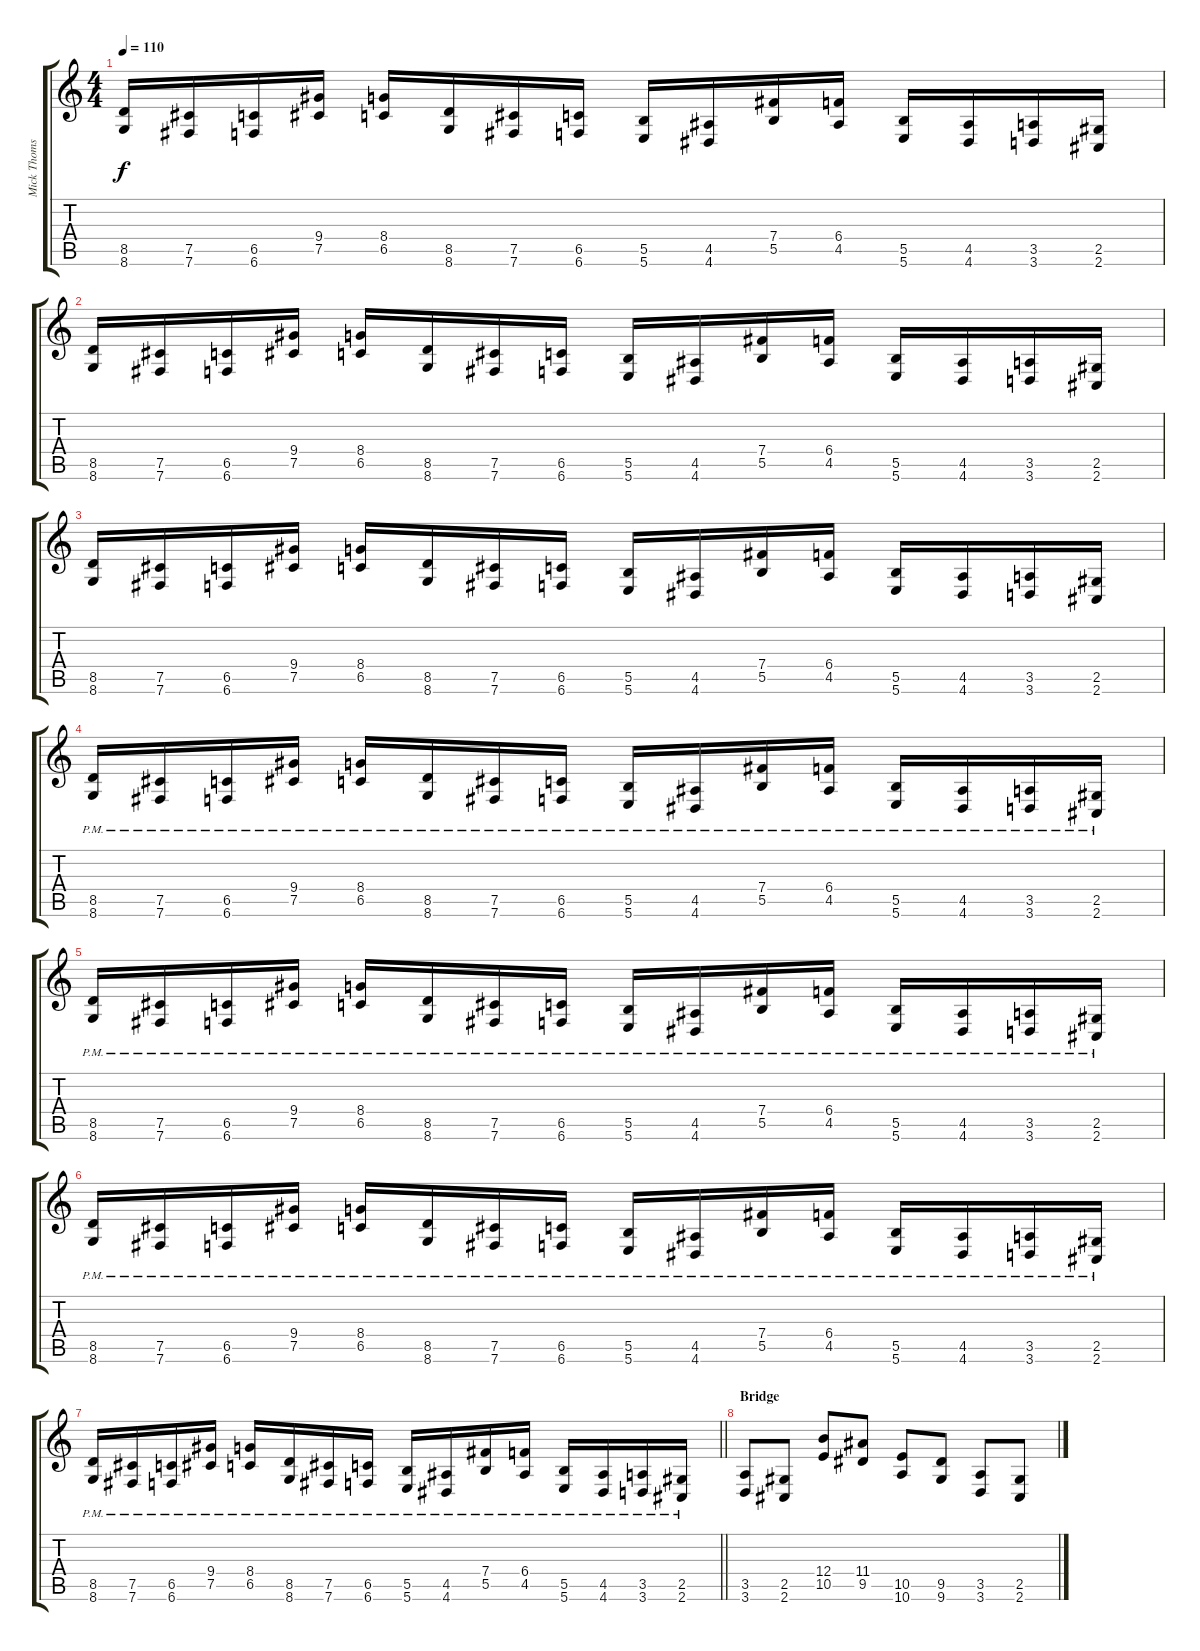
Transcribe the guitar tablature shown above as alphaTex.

\track ("Mick Thomson" "Mick Thoms") {instrument distortionguitar}
\staff {score tabs}
\tuning (Db4 Ab3 E3 B2 Gb2 B1) {hide}
\ts (4 4)
\tempo 110
\clef g2
\ks c
(8.5 8.6).16{dy f} (7.5 7.6).16 (6.5 6.6).16 (9.4 7.5).16 (8.4 6.5).16 (8.5 8.6).16 (7.5 7.6).16 (6.5 6.6).16 (5.5 5.6).16 (4.5 4.6).16 (7.4 5.5).16 (6.4 4.5).16 (5.5 5.6).16 (4.5 4.6).16 (3.5 3.6).16 (2.5 2.6).16 |
(8.5 8.6).16 (7.5 7.6).16 (6.5 6.6).16 (9.4 7.5).16 (8.4 6.5).16 (8.5 8.6).16 (7.5 7.6).16 (6.5 6.6).16 (5.5 5.6).16 (4.5 4.6).16 (7.4 5.5).16 (6.4 4.5).16 (5.5 5.6).16 (4.5 4.6).16 (3.5 3.6).16 (2.5 2.6).16 |
(8.5 8.6).16 (7.5 7.6).16 (6.5 6.6).16 (9.4 7.5).16 (8.4 6.5).16 (8.5 8.6).16 (7.5 7.6).16 (6.5 6.6).16 (5.5 5.6).16 (4.5 4.6).16 (7.4 5.5).16 (6.4 4.5).16 (5.5 5.6).16 (4.5 4.6).16 (3.5 3.6).16 (2.5 2.6).16 |
(8.5{pm} 8.6{pm}).16 (7.5{pm} 7.6{pm}).16 (6.5{pm} 6.6{pm}).16 (9.4{pm} 7.5{pm}).16 (8.4{pm} 6.5{pm}).16 (8.5{pm} 8.6{pm}).16 (7.5{pm} 7.6{pm}).16 (6.5{pm} 6.6{pm}).16 (5.5{pm} 5.6{pm}).16 (4.5{pm} 4.6{pm}).16 (7.4{pm} 5.5{pm}).16 (6.4{pm} 4.5{pm}).16 (5.5{pm} 5.6{pm}).16 (4.5{pm} 4.6{pm}).16 (3.5{pm} 3.6{pm}).16 (2.5{pm} 2.6{pm}).16 |
(8.5{pm} 8.6{pm}).16 (7.5{pm} 7.6{pm}).16 (6.5{pm} 6.6{pm}).16 (9.4{pm} 7.5{pm}).16 (8.4{pm} 6.5{pm}).16 (8.5{pm} 8.6{pm}).16 (7.5{pm} 7.6{pm}).16 (6.5{pm} 6.6{pm}).16 (5.5{pm} 5.6{pm}).16 (4.5{pm} 4.6{pm}).16 (7.4{pm} 5.5{pm}).16 (6.4{pm} 4.5{pm}).16 (5.5{pm} 5.6{pm}).16 (4.5{pm} 4.6{pm}).16 (3.5{pm} 3.6{pm}).16 (2.5{pm} 2.6{pm}).16 |
(8.5{pm} 8.6{pm}).16 (7.5{pm} 7.6{pm}).16 (6.5{pm} 6.6{pm}).16 (9.4{pm} 7.5{pm}).16 (8.4{pm} 6.5{pm}).16 (8.5{pm} 8.6{pm}).16 (7.5{pm} 7.6{pm}).16 (6.5{pm} 6.6{pm}).16 (5.5{pm} 5.6{pm}).16 (4.5{pm} 4.6{pm}).16 (7.4{pm} 5.5{pm}).16 (6.4{pm} 4.5{pm}).16 (5.5{pm} 5.6{pm}).16 (4.5{pm} 4.6{pm}).16 (3.5{pm} 3.6{pm}).16 (2.5{pm} 2.6{pm}).16 |
\barLineRight lightlight
(8.5{pm} 8.6{pm}).16 (7.5{pm} 7.6{pm}).16 (6.5{pm} 6.6{pm}).16 (9.4{pm} 7.5{pm}).16 (8.4{pm} 6.5{pm}).16 (8.5{pm} 8.6{pm}).16 (7.5{pm} 7.6{pm}).16 (6.5{pm} 6.6{pm}).16 (5.5{pm} 5.6{pm}).16 (4.5{pm} 4.6{pm}).16 (7.4{pm} 5.5{pm}).16 (6.4{pm} 4.5{pm}).16 (5.5{pm} 5.6{pm}).16 (4.5{pm} 4.6{pm}).16 (3.5{pm} 3.6{pm}).16 (2.5{pm} 2.6{pm}).16 |
\section ("" "Bridge")
(3.5 3.6).8 (2.5 2.6).8 (12.4 10.5).8 (11.4 9.5).8 (10.5 10.6).8 (9.5 9.6).8 (3.5 3.6).8 (2.5 2.6).8
